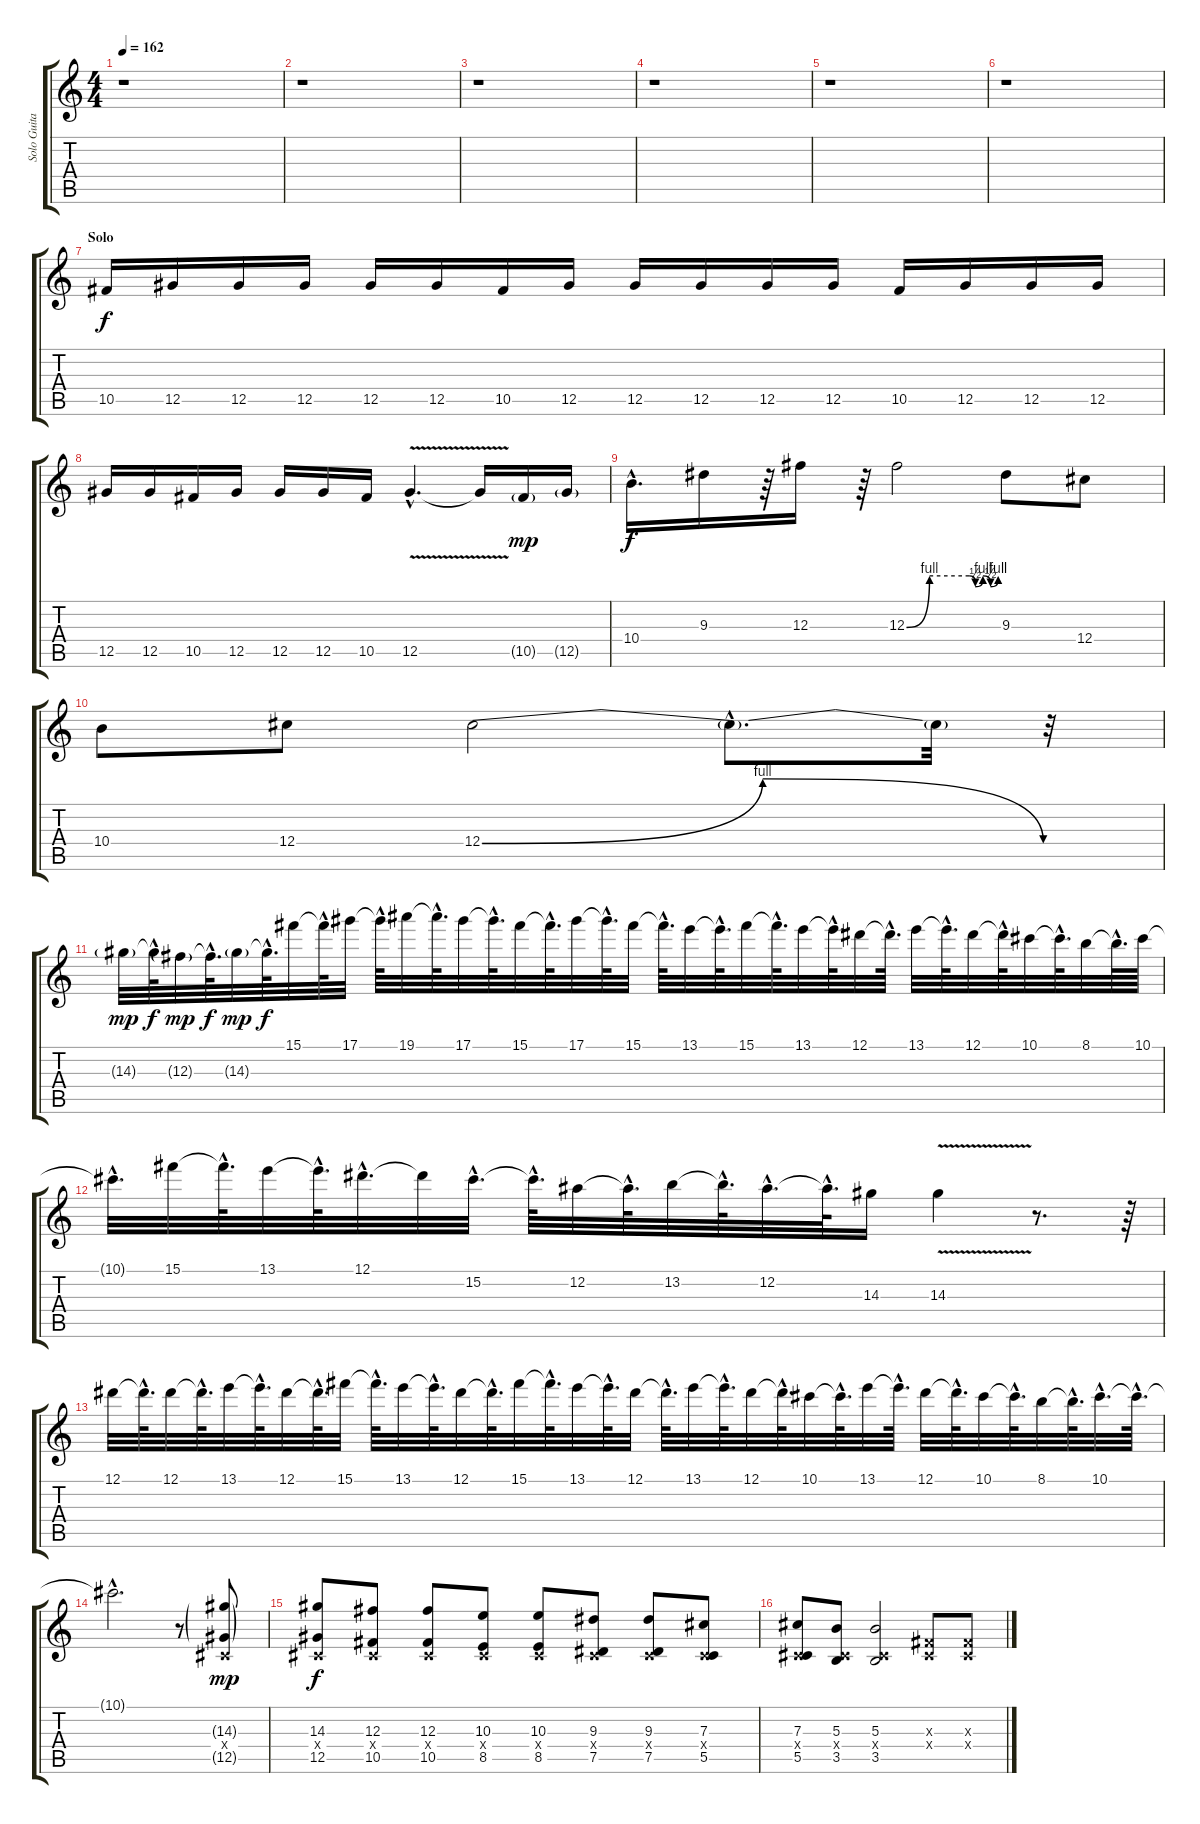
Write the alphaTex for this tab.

\track ("Solo Guitar" "Solo Guita") {instrument distortionguitar}
\staff {score tabs}
\tuning (Eb4 Bb3 Gb3 Db3 Ab2 Eb2) {hide}
\ts (4 4)
\tempo 162
\clef g2
\ks c
r.1{dy f} |
r.1 |
r.1 |
r.1 |
r.1 |
r.1 |
\section ("" "Solo")
10.5.16 12.5.16 12.5.16 12.5.16 12.5.16 12.5.16 10.5.16 12.5.16 12.5.16 12.5.16 12.5.16 12.5.16 10.5.16 12.5.16 12.5.16 12.5.16 |
12.5.16 12.5.16 10.5.16 12.5.16 12.5.16 12.5.16 10.5.16 12.5{v hac}.4{d} 12.5{t}.16 10.5{g}.16{dy mp} 12.5{g}.16 |
10.4{hac}.16{d dy f} 9.3.16 r.64 12.3.16 r.64 12.3{be (custom 0 0 15 4 41 4 45 2 50 4 55 2 60 4)}.2 9.3.8 12.4.8 |
10.4.8 12.4.8 12.4{be (bendrelease 0 0 30 4 50 4 60 0)}.2 12.4{hac t}.8{d} 12.4{t}.32 r.32 |
14.3{g}.32{dy mp} 14.3{hac t}.64{d dy f} 12.3{g}.32{dy mp} 12.3{hac t}.64{d dy f} 14.3{g}.32{dy mp} 14.3{hac t}.64{d dy f} 15.1.32 15.1{hac t}.64{d} 17.1.32 17.1{hac t}.64{d} 19.1.32 19.1{hac t}.64{d} 17.1.32 17.1{hac t}.64{d} 15.1.32 15.1{hac t}.64{d} 17.1.32 17.1{hac t}.64{d} 15.1.32 15.1{hac t}.64{d} 13.1.32 13.1{hac t}.64{d} 15.1.32 15.1{hac t}.64{d} 13.1.32 13.1{hac t}.64{d} 12.1.32 12.1{hac t}.64{d} 13.1.32 13.1{hac t}.64{d} 12.1.32 12.1{hac t}.64{d} 10.1.32 10.1{hac t}.64{d} 8.1.32 8.1{hac t}.64{d} 10.1.64 |
10.1{hac t}.32{d} 15.1.32 15.1{hac t}.64{d} 13.1.32 13.1{hac t}.64{d} 12.1{hac}.32{d} 12.1{t}.32 15.2{hac}.32{d} 15.2{hac t}.64{d} 12.2.32 12.2{hac t}.64{d} 13.2.32 13.2{hac t}.64{d} 12.2{hac}.32{d} 12.2{hac t}.64{d} 14.3.16 14.3{v}.4 r.8{d} r.64 |
12.1.32 12.1{hac t}.64{d} 12.1.32 12.1{hac t}.64{d} 13.1.32 13.1{hac t}.64{d} 12.1.32 12.1{hac t}.64{d} 15.1.32 15.1{hac t}.64{d} 13.1.32 13.1{hac t}.64{d} 12.1.32 12.1{hac t}.64{d} 15.1.32 15.1{hac t}.64{d} 13.1.32 13.1{hac t}.64{d} 12.1.32 12.1{hac t}.64{d} 13.1.32 13.1{hac t}.64{d} 12.1.32 12.1{hac t}.64{d} 10.1.32 10.1{hac t}.64{d} 13.1.32 13.1{hac t}.64{d} 12.1.32 12.1{hac t}.64{d} 10.1.32 10.1{hac t}.64{d} 8.1.32 8.1{hac t}.64{d} 10.1{hac}.32{d} 10.1{hac t}.64{d} |
10.1{hac t}.2{d} r.8 (14.3{g} 0.4{x} 12.5{g}).8{dy mp} |
(14.3 0.4{x} 12.5).8{dy f} (12.3 0.4{x} 10.5).8 (12.3 0.4{x} 10.5).8 (10.3 0.4{x} 8.5).8 (10.3 0.4{x} 8.5).8 (9.3 0.4{x} 7.5).8 (9.3 0.4{x} 7.5).8 (7.3 0.4{x} 5.5).8 |
(7.3 0.4{x} 5.5).8 (5.3 0.4{x} 3.5).8 (5.3 0.4{x} 3.5).2 (0.3{x} 0.4{x}).8 (0.3{x} 0.4{x}).8
